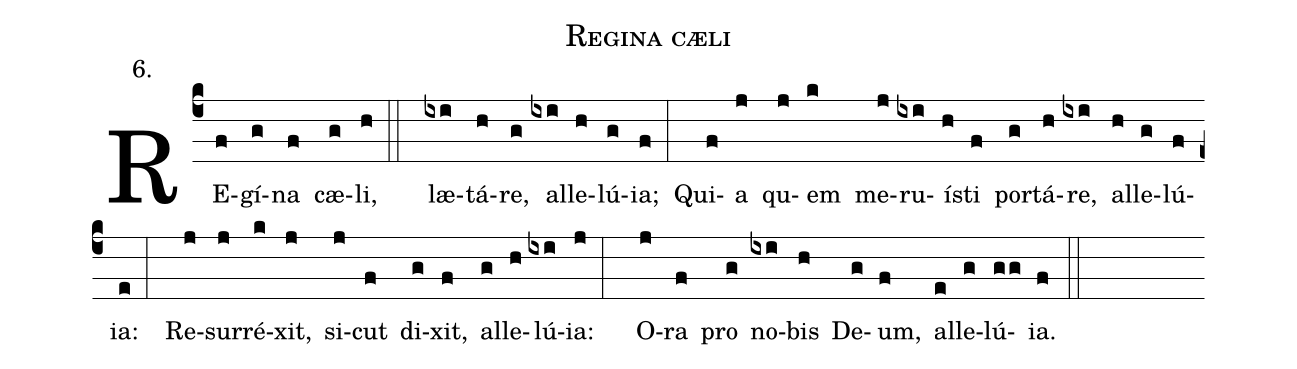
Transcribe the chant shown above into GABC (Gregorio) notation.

name: Regina cæli;
annotation:6.;
%%
(c4) RE(f)gí(g)na(f) cæ(g)li,(h::) læ(ixi)tá(h)re,(g) al(ixi)le(h)lú(g)ia;(f:)
Qui(f)a(j) qu(j)em(k) me(j)ru(ixi)í(h)sti(f) por(g)tá(h)re,(ixi) al(h)le(g)lú(f)ia:(e:)
Re(j)sur(j)ré(k)xit,(j) si(j)cut(f) di(g)xit,(f) al(g)le(h)lú(ixi)ia:(j:)
O(j)ra(f) pro(g) no(ixi)bis(h) De(g)um,(f) al(e)le(g)lú(gg)ia.(f::)
